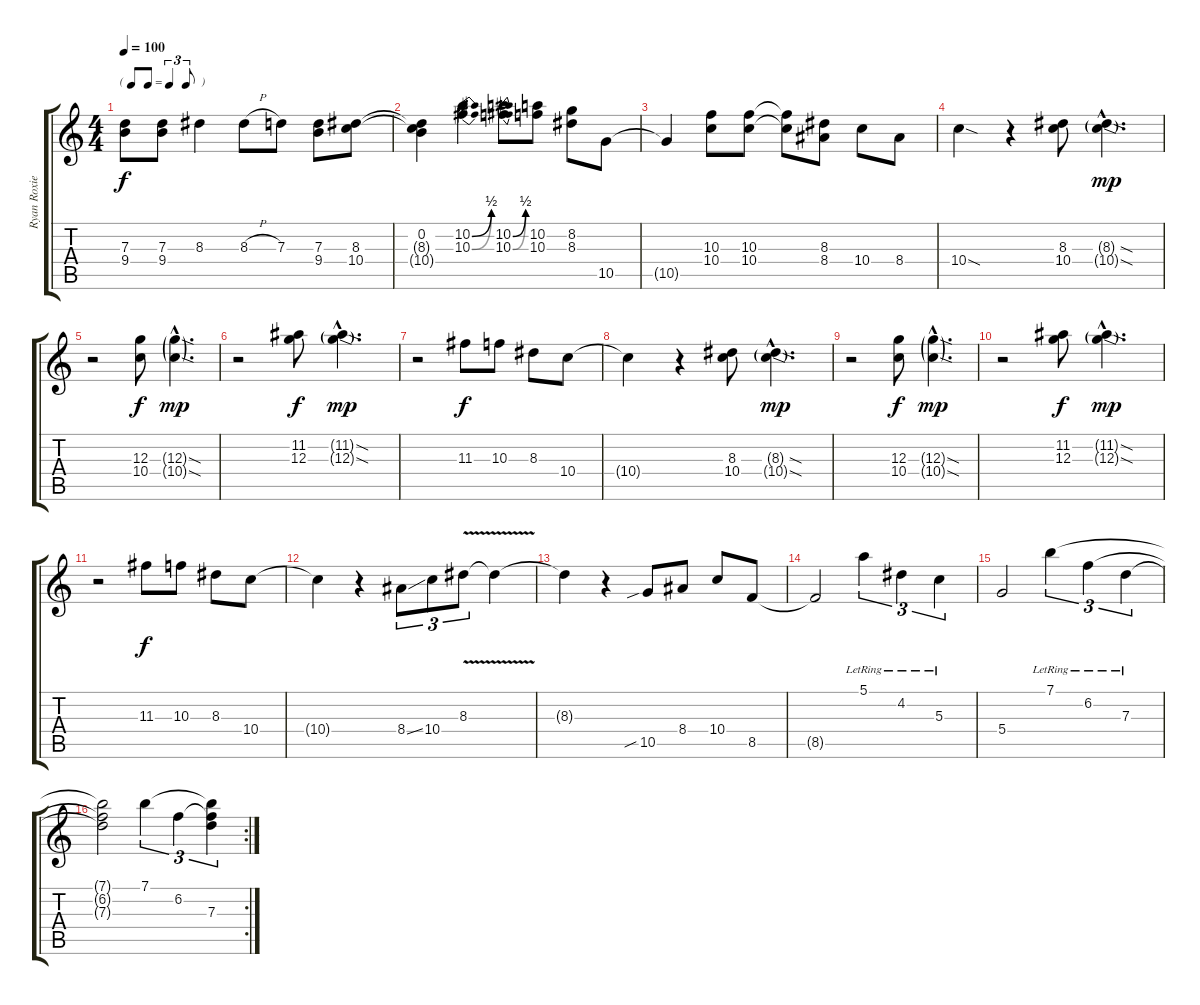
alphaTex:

\track ("Ryan Roxie" "Ryan Roxie") {instrument distortionguitar}
\staff {score tabs}
\tuning (E4 B3 G3 D3 A2 E2) {hide}
\ts (4 4)
\tf triplet8th
\tempo 100
\clef g2
\ks c
(7.3{t} 9.4{t}).8{dy f} (7.3 9.4).8 8.3.4 8.3{h}.8 7.3.8 (7.3 9.4).8 (8.3 10.4).8 |
(0.2 8.3{t} 10.4{t}).4 (10.2{be (bend 0 0 60 2)} 10.3{be (bend 0 0 60 2)}).4 (10.2{be (bend 0 0 60 2)} 10.3{be (bend 0 0 60 2)}).8 (10.2 10.3).8 (8.2 8.3).8 10.5.8 |
10.5{t}.4 (10.3 10.4).8 (10.3 10.4).8 (10.3{t} 10.4{t}).8 (8.3 8.4).8 10.4.8 8.4.8 |
10.4{sod}.4 r.4 (8.3 10.4).8 (8.3{sod g hac} 10.4{sod g hac}).4{d dy mp} |
r.2 (12.3 10.4).8{dy f} (12.3{sod g hac} 10.4{sod g hac}).4{d dy mp} |
r.2 (11.2 12.3).8{dy f} (11.2{sod g hac} 12.3{sod g hac}).4{d dy mp} |
r.2 11.3.8{dy f} 10.3.8 8.3.8 10.4.8 |
10.4{t}.4 r.4 (8.3 10.4).8 (8.3{sod g hac} 10.4{sod g hac}).4{d dy mp} |
r.2 (12.3 10.4).8{dy f} (12.3{sod g hac} 10.4{sod g hac}).4{d dy mp} |
r.2 (11.2 12.3).8{dy f} (11.2{sod g hac} 12.3{sod g hac}).4{d dy mp} |
r.2 11.3.8{dy f} 10.3.8 8.3.8 10.4.8 |
10.4{t}.4 r.4 8.4{ss}.8{tu (3 2)} 10.4.8{tu (3 2)} 8.3{v}.8{tu (3 2)} 8.3{t}.4 |
8.3{t}.4 r.4 10.5{sib}.8 8.4.8 10.4.8 8.5.8 |
8.5{t}.2 5.1{lr}.4{tu (3 2)} 4.2{lr}.4{tu (3 2)} 5.3{lr}.4{tu (3 2)} |
5.4.2 7.1{lr}.4{tu (3 2)} 6.2{lr}.4{tu (3 2)} 7.3{lr}.4{tu (3 2)} |
\rc 2
(7.1{t} 6.2{t} 7.3{t}).2 7.1.4{tu (3 2)} 6.2.4{tu (3 2)} (7.1{t} 6.2{t} 7.3).4{tu (3 2)}
